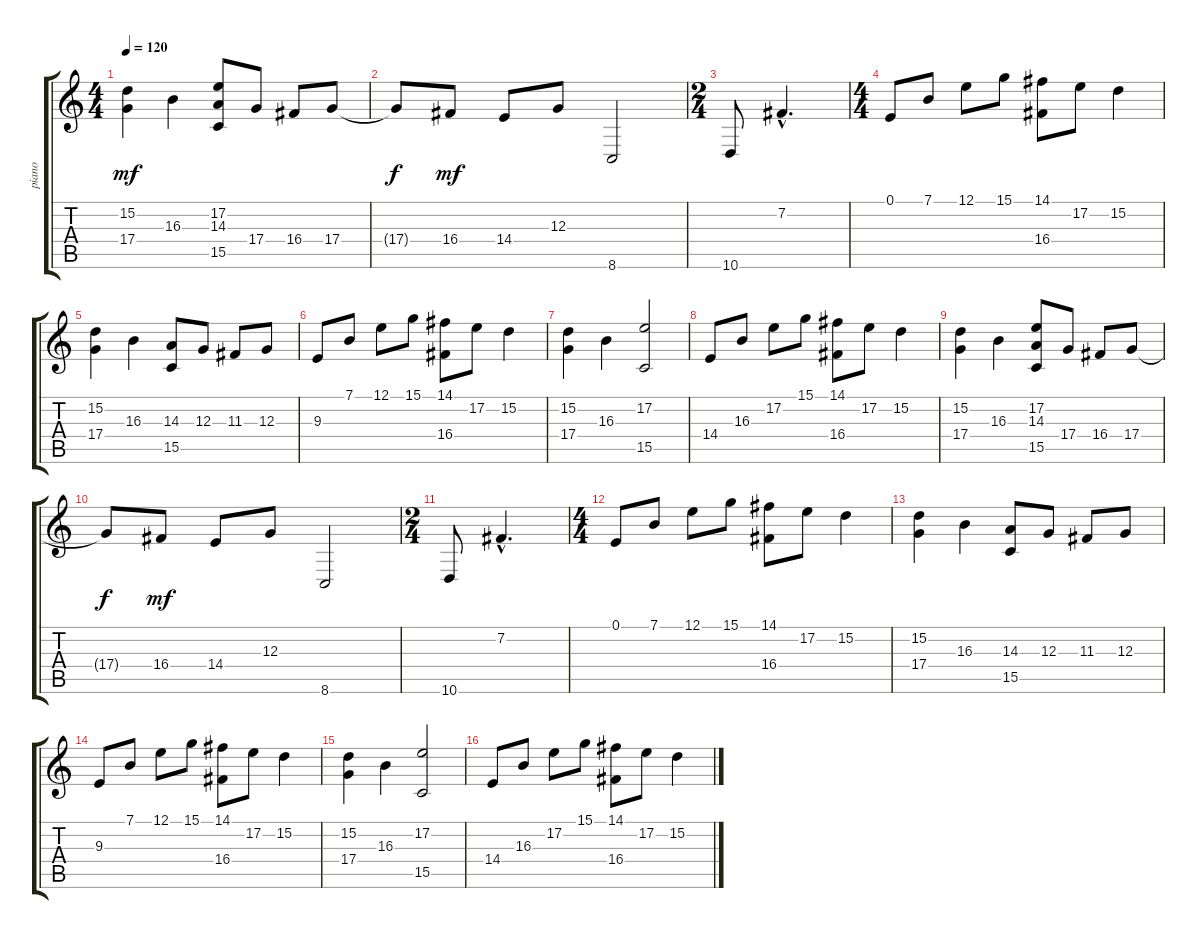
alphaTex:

\track ("piano" "piano") {instrument acousticgrandpiano}
\staff {score tabs}
\tuning (E4 B3 G3 D3 A2 E2) {hide}
\ts (4 4)
\tempo 120
\clef g2
\ks c
(15.2 17.4).4{dy mf} 16.3.4 (17.2 14.3 15.5).8 17.4.8 16.4.8 17.4.8 |
17.4{t}.8{dy f} 16.4.8{dy mf} 14.4.8 12.3.8 8.6.2 |
\ts (2 4)
10.6.8 7.2{hac}.4{d} |
\ts (4 4)
0.1.8 7.1.8 12.1.8 15.1.8 (14.1 16.4).8 17.2.8 15.2.4 |
(15.2 17.4).4 16.3.4 (14.3 15.5).8 12.3.8 11.3.8 12.3.8 |
9.3.8 7.1.8 12.1.8 15.1.8 (14.1 16.4).8 17.2.8 15.2.4 |
(15.2 17.4).4 16.3.4 (17.2 15.5).2 |
14.4.8 16.3.8 17.2.8 15.1.8 (14.1 16.4).8 17.2.8 15.2.4 |
(15.2 17.4).4 16.3.4 (17.2 14.3 15.5).8 17.4.8 16.4.8 17.4.8 |
17.4{t}.8{dy f} 16.4.8{dy mf} 14.4.8 12.3.8 8.6.2 |
\ts (2 4)
10.6.8 7.2{hac}.4{d} |
\ts (4 4)
0.1.8 7.1.8 12.1.8 15.1.8 (14.1 16.4).8 17.2.8 15.2.4 |
(15.2 17.4).4 16.3.4 (14.3 15.5).8 12.3.8 11.3.8 12.3.8 |
9.3.8 7.1.8 12.1.8 15.1.8 (14.1 16.4).8 17.2.8 15.2.4 |
(15.2 17.4).4 16.3.4 (17.2 15.5).2 |
14.4.8 16.3.8 17.2.8 15.1.8 (14.1 16.4).8 17.2.8 15.2.4
